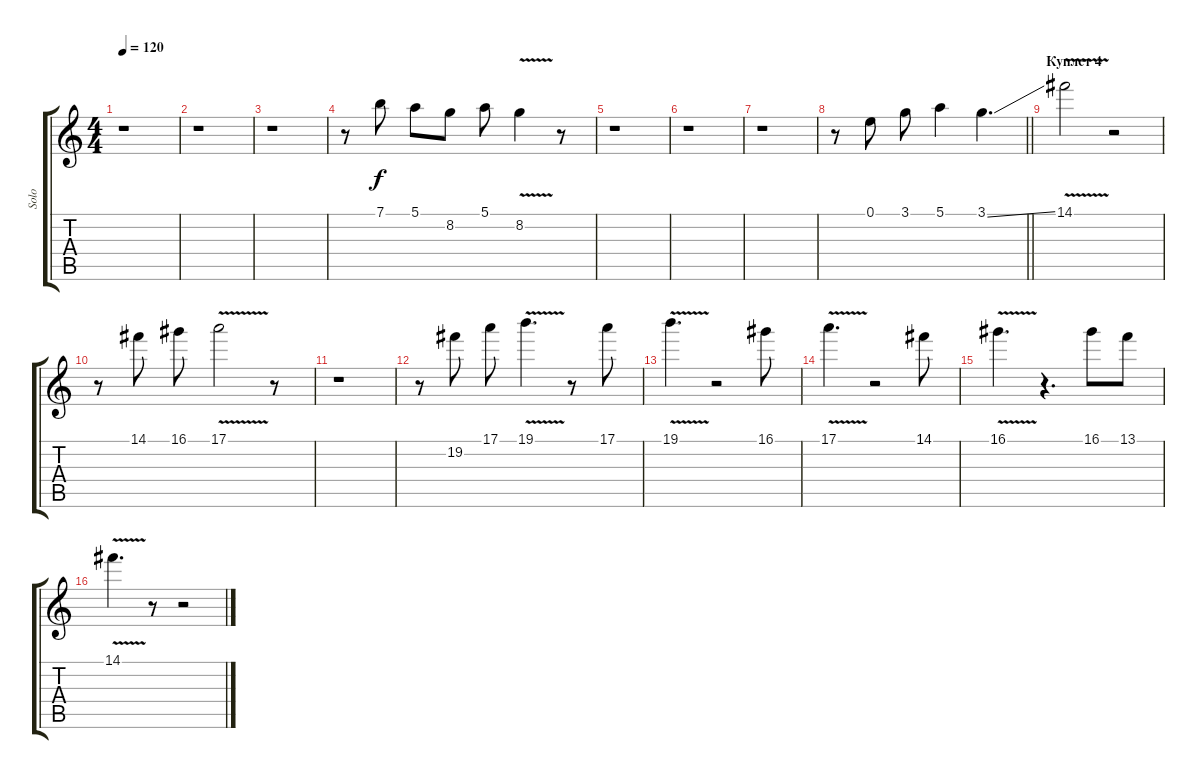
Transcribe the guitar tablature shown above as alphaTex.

\track ("Solo" "Solo") {instrument overdrivenguitar}
\staff {score tabs}
\tuning (E4 B3 G3 D3 A2 E2) {hide}
\ts (4 4)
\tempo 120
\clef g2
\ks c
r.1{dy f} |
r.1 |
r.1 |
r.8 7.1.8 5.1.8 8.2.8 5.1.8 8.2{v}.4 r.8 |
r.1 |
r.1 |
r.1 |
\barLineRight lightlight
r.8 0.1.8 3.1.8 5.1.4 3.1{ss}.4{d} |
\section ("" "Куплет 4")
14.1{v}.2 r.2 |
r.8 14.1.8 16.1.8 17.1{v}.2 r.8 |
r.1 |
r.8 19.2.8 17.1.8 19.1{v}.4{d} r.8 17.1.8 |
19.1{v}.4{d} r.2 16.1.8 |
17.1{v}.4{d} r.2 14.1.8 |
16.1{v}.4{d} r.4{d} 16.1.8 13.1.8 |
14.1{v}.4{d} r.8 r.2
